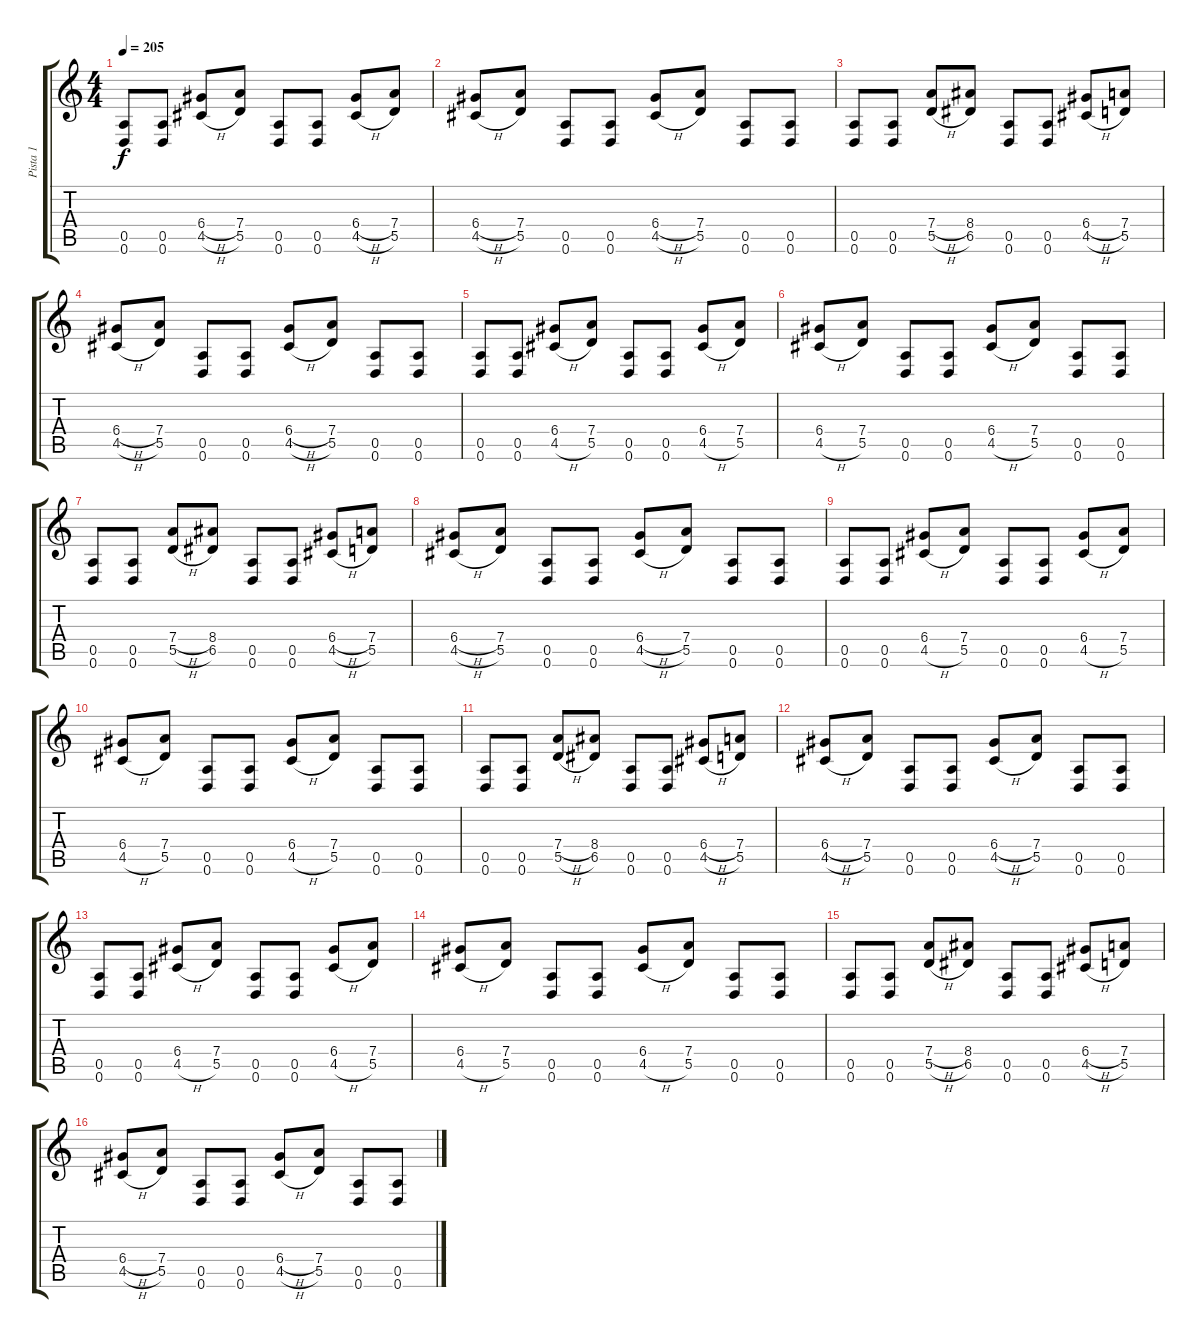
\track ("Pista 1" "Pista 1") {instrument overdrivenguitar}
\staff {score tabs}
\tuning (E4 B3 G3 D3 A2 D2) {hide}
\ts (4 4)
\tempo 205
\clef g2
\ks c
(0.5 0.6).8{dy f} (0.5 0.6).8 (6.4{h} 4.5{h}).8 (7.4 5.5).8 (0.5 0.6).8 (0.5 0.6).8 (6.4{h} 4.5{h}).8 (7.4 5.5).8 |
(6.4{h} 4.5{h}).8 (7.4 5.5).8 (0.5 0.6).8 (0.5 0.6).8 (6.4{h} 4.5{h}).8 (7.4 5.5).8 (0.5 0.6).8 (0.5 0.6).8 |
(0.5 0.6).8 (0.5 0.6).8 (7.4{h} 5.5{h}).8 (8.4 6.5).8 (0.5 0.6).8 (0.5 0.6).8 (6.4{h} 4.5{h}).8 (7.4 5.5).8 |
(6.4{h} 4.5{h}).8 (7.4 5.5).8 (0.5 0.6).8 (0.5 0.6).8 (6.4{h} 4.5{h}).8 (7.4 5.5).8 (0.5 0.6).8 (0.5 0.6).8 |
(0.5 0.6).8 (0.5 0.6).8 (6.4 4.5{h}).8 (7.4 5.5).8 (0.5 0.6).8 (0.5 0.6).8 (6.4 4.5{h}).8 (7.4 5.5).8 |
(6.4 4.5{h}).8 (7.4 5.5).8 (0.5 0.6).8 (0.5 0.6).8 (6.4 4.5{h}).8 (7.4 5.5).8 (0.5 0.6).8 (0.5 0.6).8 |
(0.5 0.6).8 (0.5 0.6).8 (7.4{h} 5.5{h}).8 (8.4 6.5).8 (0.5 0.6).8 (0.5 0.6).8 (6.4{h} 4.5{h}).8 (7.4 5.5).8 |
(6.4{h} 4.5{h}).8 (7.4 5.5).8 (0.5 0.6).8 (0.5 0.6).8 (6.4{h} 4.5{h}).8 (7.4 5.5).8 (0.5 0.6).8 (0.5 0.6).8 |
(0.5 0.6).8 (0.5 0.6).8 (6.4 4.5{h}).8 (7.4 5.5).8 (0.5 0.6).8 (0.5 0.6).8 (6.4 4.5{h}).8 (7.4 5.5).8 |
(6.4 4.5{h}).8 (7.4 5.5).8 (0.5 0.6).8 (0.5 0.6).8 (6.4 4.5{h}).8 (7.4 5.5).8 (0.5 0.6).8 (0.5 0.6).8 |
(0.5 0.6).8 (0.5 0.6).8 (7.4{h} 5.5{h}).8 (8.4 6.5).8 (0.5 0.6).8 (0.5 0.6).8 (6.4{h} 4.5{h}).8 (7.4 5.5).8 |
(6.4{h} 4.5{h}).8 (7.4 5.5).8 (0.5 0.6).8 (0.5 0.6).8 (6.4{h} 4.5{h}).8 (7.4 5.5).8 (0.5 0.6).8 (0.5 0.6).8 |
(0.5 0.6).8 (0.5 0.6).8 (6.4 4.5{h}).8 (7.4 5.5).8 (0.5 0.6).8 (0.5 0.6).8 (6.4 4.5{h}).8 (7.4 5.5).8 |
(6.4 4.5{h}).8 (7.4 5.5).8 (0.5 0.6).8 (0.5 0.6).8 (6.4 4.5{h}).8 (7.4 5.5).8 (0.5 0.6).8 (0.5 0.6).8 |
(0.5 0.6).8 (0.5 0.6).8 (7.4{h} 5.5{h}).8 (8.4 6.5).8 (0.5 0.6).8 (0.5 0.6).8 (6.4{h} 4.5{h}).8 (7.4 5.5).8 |
(6.4{h} 4.5{h}).8 (7.4 5.5).8 (0.5 0.6).8 (0.5 0.6).8 (6.4{h} 4.5{h}).8 (7.4 5.5).8 (0.5 0.6).8 (0.5 0.6).8
